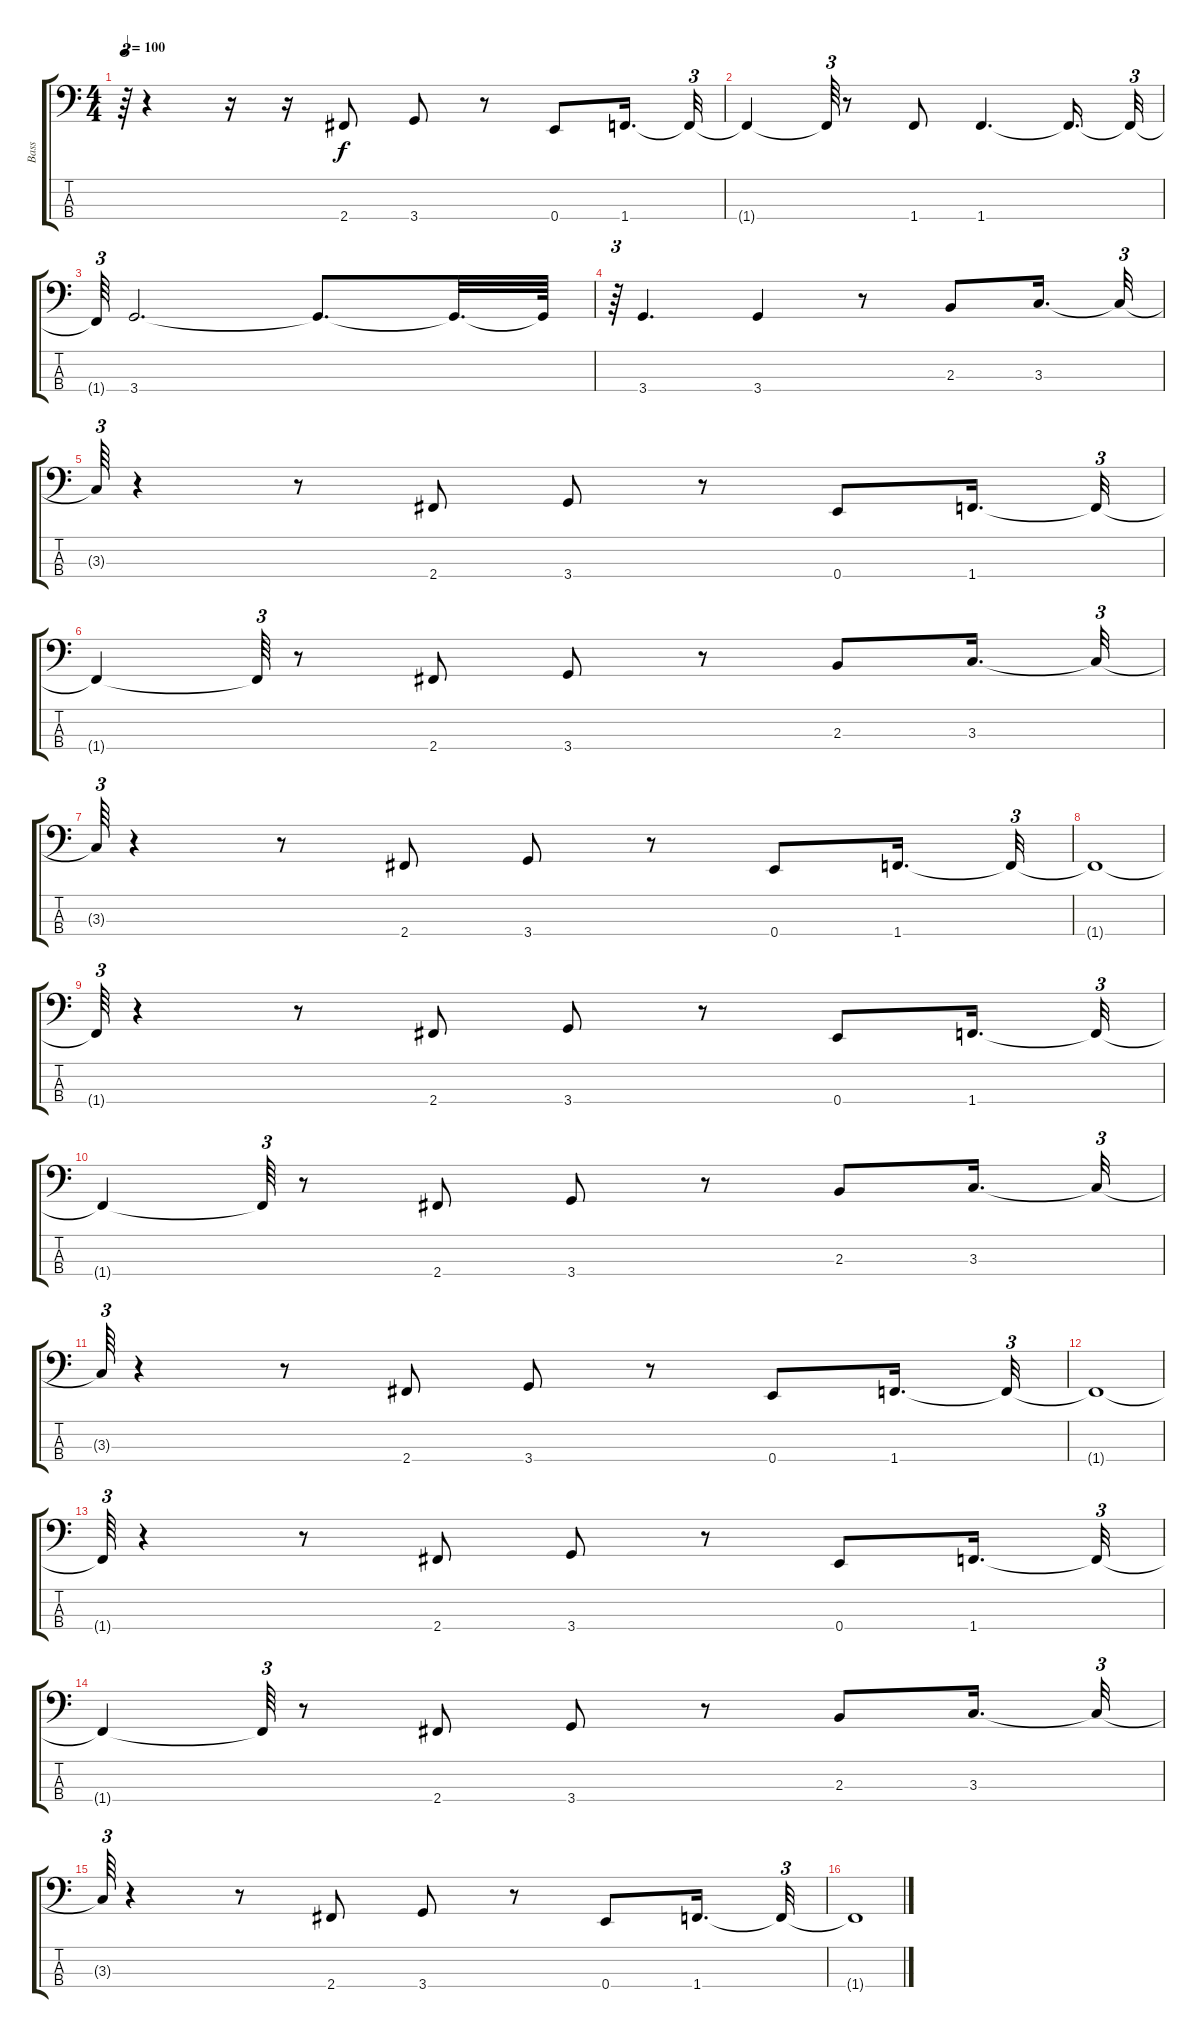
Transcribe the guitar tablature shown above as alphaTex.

\track ("Bass" "Bass") {instrument slapbass2}
\staff {score tabs}
\tuning (G2 D2 A1 E1) {hide}
\ts (4 4)
\tempo 100
\clef f4
\ks c
r.64{tu (3 2) dy mf} r.4 r.16 r.16 2.4.8{dy f} 3.4.8 r.8 0.4.8 1.4.16{d} 1.4{t}.32{tu (3 2)} |
1.4{t}.4 1.4{t}.64{tu (3 2)} r.8 1.4.8 1.4.4{d} 1.4{t}.16{d} 1.4{t}.32{tu (3 2)} |
1.4{t}.64{tu (3 2)} 3.4.2{d} 3.4{t}.8{d} 3.4{t}.32{d} 3.4{t}.64 |
r.64{tu (3 2)} 3.4.4{d} 3.4.4 r.8 2.3.8 3.3.16{d} 3.3{t}.32{tu (3 2)} |
3.3{t}.64{tu (3 2)} r.4 r.8 2.4.8 3.4.8 r.8 0.4.8 1.4.16{d} 1.4{t}.32{tu (3 2)} |
1.4{t}.4 1.4{t}.64{tu (3 2)} r.8 2.4.8 3.4.8 r.8 2.3.8 3.3.16{d} 3.3{t}.32{tu (3 2)} |
3.3{t}.64{tu (3 2)} r.4 r.8 2.4.8 3.4.8 r.8 0.4.8 1.4.16{d} 1.4{t}.32{tu (3 2)} |
1.4{t}.1 |
1.4{t}.64{tu (3 2)} r.4 r.8 2.4.8 3.4.8 r.8 0.4.8 1.4.16{d} 1.4{t}.32{tu (3 2)} |
1.4{t}.4 1.4{t}.64{tu (3 2)} r.8 2.4.8 3.4.8 r.8 2.3.8 3.3.16{d} 3.3{t}.32{tu (3 2)} |
3.3{t}.64{tu (3 2)} r.4 r.8 2.4.8 3.4.8 r.8 0.4.8 1.4.16{d} 1.4{t}.32{tu (3 2)} |
1.4{t}.1 |
1.4{t}.64{tu (3 2)} r.4 r.8 2.4.8 3.4.8 r.8 0.4.8 1.4.16{d} 1.4{t}.32{tu (3 2)} |
1.4{t}.4 1.4{t}.64{tu (3 2)} r.8 2.4.8 3.4.8 r.8 2.3.8 3.3.16{d} 3.3{t}.32{tu (3 2)} |
3.3{t}.64{tu (3 2)} r.4 r.8 2.4.8 3.4.8 r.8 0.4.8 1.4.16{d} 1.4{t}.32{tu (3 2)} |
1.4{t}.1
